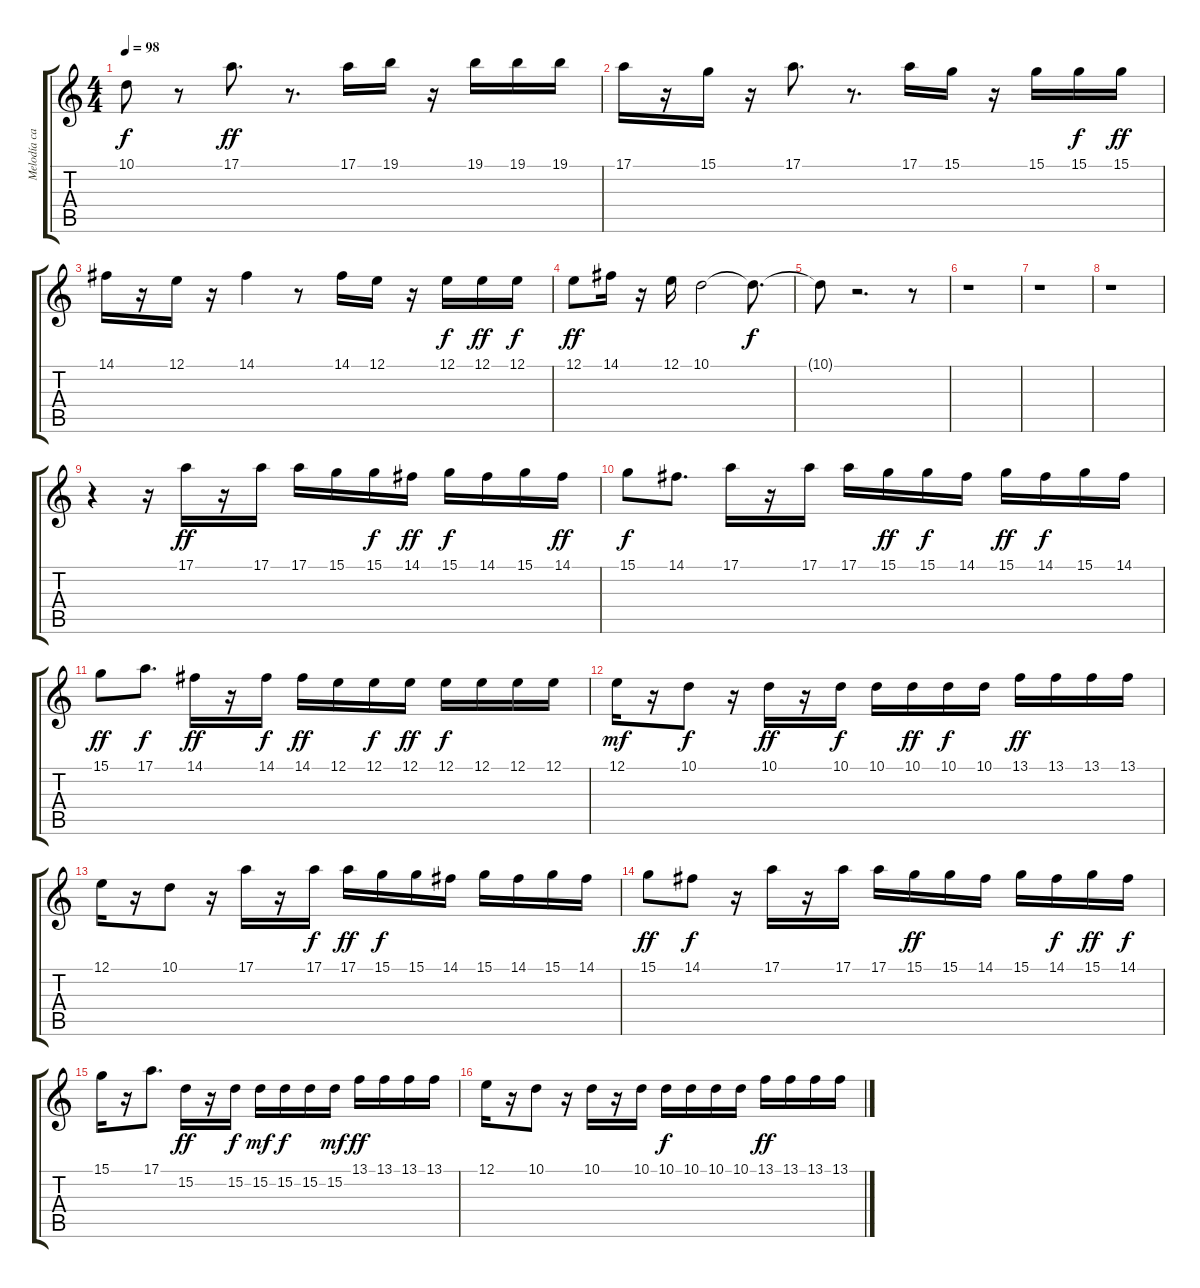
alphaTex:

\track ("Melodía canal 4" "Melodía ca") {instrument flute}
\staff {score tabs}
\tuning (E4 B3 G3 D3 A2 E2) {hide}
\ts (4 4)
\tempo 98
\clef g2
\ks c
10.1{t}.8{dy f} r.8 17.1.8{d dy ff} r.8{d} 17.1.16 19.1.16 r.16 19.1.16 19.1.16 19.1.16 |
17.1.16 r.16 15.1.16 r.16 17.1.8{d} r.8{d} 17.1.16 15.1.16 r.16 15.1.16 15.1.16{dy f} 15.1.16{dy ff} |
14.1.16 r.16 12.1.16 r.16 14.1.4 r.8 14.1.16 12.1.16 r.16 12.1.16{dy f} 12.1.16{dy ff} 12.1.16{dy f} |
12.1.8{dy ff} 14.1.16 r.16 12.1.16 10.1.2 10.1{t}.8{d dy f} |
10.1{t}.8 r.2{d} r.8 |
r.1 |
r.1 |
r.1 |
r.4 r.16 17.1.16{dy ff} r.16 17.1.16 17.1.16 15.1.16 15.1.16{dy f} 14.1.16{dy ff} 15.1.16{dy f} 14.1.16 15.1.16 14.1.16{dy ff} |
15.1.8{dy f} 14.1.8{d} 17.1.16 r.16 17.1.16 17.1.16 15.1.16{dy ff} 15.1.16{dy f} 14.1.16 15.1.16{dy ff} 14.1.16{dy f} 15.1.16 14.1.16 |
15.1.8{dy ff} 17.1.8{d dy f} 14.1.16{dy ff} r.16 14.1.16{dy f} 14.1.16{dy ff} 12.1.16 12.1.16{dy f} 12.1.16{dy ff} 12.1.16{dy f} 12.1.16 12.1.16 12.1.16 |
12.1.16{dy mf} r.16 10.1.8{dy f} r.16 10.1.16{dy ff} r.16 10.1.16{dy f} 10.1.16 10.1.16{dy ff} 10.1.16{dy f} 10.1.16 13.1.16{dy ff} 13.1.16 13.1.16 13.1.16 |
12.1.16 r.16 10.1.8 r.16 17.1.16 r.16 17.1.16{dy f} 17.1.16{dy ff} 15.1.16{dy f} 15.1.16 14.1.16 15.1.16 14.1.16 15.1.16 14.1.16 |
15.1.8{dy ff} 14.1.8{dy f} r.16 17.1.16 r.16 17.1.16 17.1.16 15.1.16{dy ff} 15.1.16 14.1.16 15.1.16 14.1.16{dy f} 15.1.16{dy ff} 14.1.16{dy f} |
15.1.16 r.16 17.1.8{d} 15.2.16{dy ff} r.16 15.2.16{dy f} 15.2.16{dy mf} 15.2.16{dy f} 15.2.16 15.2.16{dy mf} 13.1.16{dy ff} 13.1.16 13.1.16 13.1.16 |
12.1.16 r.16 10.1.8 r.16 10.1.16 r.16 10.1.16 10.1.16{dy f} 10.1.16 10.1.16 10.1.16 13.1.16{dy ff} 13.1.16 13.1.16 13.1.16
